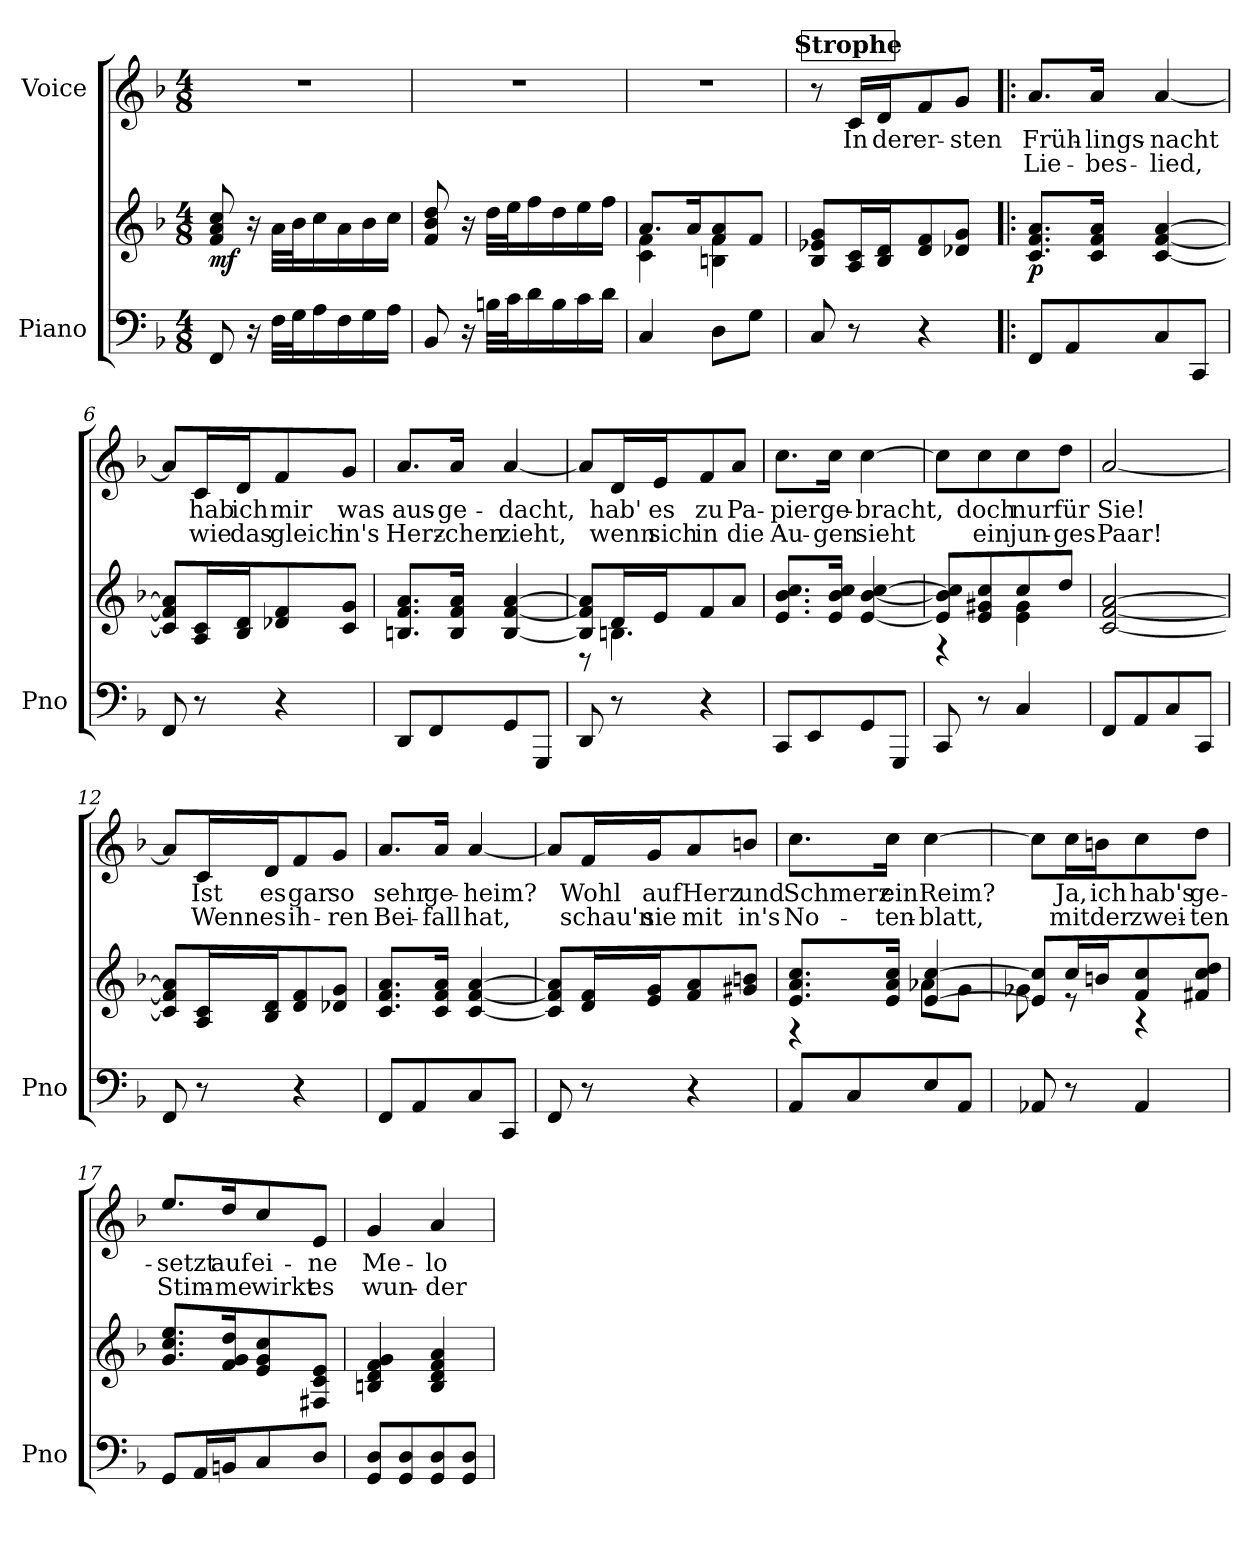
**kern	**kern	**dynam	**kern	**text	**text
*part2	*part2	*part2	*part1	*part1	*part1
*staff3	*staff2	*staff2/3	*staff1	*staff1	*staff1
*I"Piano	*	*	*I"Voice	*	*
*I'Pno	*	*	*	*	*
*clefF4	*clefG2	*	*clefG2	*	*
*k[b-]	*k[b-]	*	*k[b-]	*	*
*M4/8	*M4/8	*	*M4/8	*	*
=1	=1	=1	=1	=1	=1
!	!	!LO:DY:b	!	!	!
8FF/	8f/ 8a/ 8cc/	mf	2r	.	.
16r	16r	.	.	.	.
32F\LLL	32a\LLL	.	.	.	.
32G\J	32b-\J	.	.	.	.
16A\	16cc\	.	.	.	.
16F\	16a\	.	.	.	.
16G\	16b-\	.	.	.	.
16A\JJ	16cc\JJ	.	.	.	.
=2	=2	=2	=2	=2	=2
8BB-/	8f/ 8b-/ 8dd/	.	2r	.	.
16r	16r	.	.	.	.
32Bn\LLL	32dd\LLL	.	.	.	.
32c\J	32ee\J	.	.	.	.
16d\	16ff\	.	.	.	.
16B\	16dd\	.	.	.	.
16c\	16ee\	.	.	.	.
16d\JJ	16ff\JJ	.	.	.	.
=3	=3	=3	=3	=3	=3
*	*^	*	*	*	*
4C/	8.a/L	4c\ 4f\	.	2r	.	.
.	16a/K	.	.	.	.	.
8D\L	8f/ 8a/	4Bn\ 4f\	.	.	.	.
8G\J	8f/J	.	.	.	.	.
*	*v	*v	*	*	*	*
!!LO:REH:place=s1:a:B:fs=14:t=Strophe:qo=0.5
=4	=4	=4	=4	=4	=4
8C/	8B-/ 8e-X/ 8g/L	.	8r	.	.
!	!	!	!	!LO:LY:b	!
8r	16A/ 16c/L	.	16c/LL	In	.
!	!	!	!	!LO:LY:b	!
.	16B-/ 16d/J	.	16d/J	der	.
!	!	!	!	!LO:LY:b	!
4r	8d/ 8f/	.	8f/	er-	.
!	!	!	!	!LO:LY:b	!
.	8d-X/ 8g/J	.	8g/J	-sten	.
=5!|:	=5!|:	=5!|:	=5!|:	=5!|:	=5!|:
!	!	!LO:DY:b	!	!LO:LY:b	!LO:LY:b
8FF/L	8.c/ 8.f/ 8.a/L	p	8.a/L	Früh-	Lie-
8AA/	.	.	.	.	.
!	!	!	!	!LO:LY:b	!LO:LY:b
.	16c/ 16f/ 16a/Jk	.	16a/Jk	-lings-	-bes-
!	!	!	!	!LO:LY:b	!LO:LY:b
8C/	[4c/ [4f/ [4a/	.	[4a/	-nacht	-lied,
8CC/J	.	.	.	.	.
=6	=6	=6	=6	=6	=6
8FF/	8c/] 8f/] 8a/]L	.	8a/L]	.	.
!	!	!	!	!LO:LY:b	!LO:LY:b
8r	16A/ 16c/L	.	16c/L	hab	wie
!	!	!	!	!LO:LY:b	!LO:LY:b
.	16B-/ 16d/J	.	16d/J	ich	das
!	!	!	!	!LO:LY:b	!LO:LY:b
4r	8d-X/ 8f/	.	8f/	mir	gleich
!	!	!	!	!LO:LY:b	!LO:LY:b
.	8c/ 8g/J	.	8g/J	was	in's
=7	=7	=7	=7	=7	=7
!	!	!	!	!LO:LY:b	!LO:LY:b
8DD/L	8.Bn/ 8.f/ 8.a/L	.	8.a/L	aus-	Herz-
8FF/	.	.	.	.	.
!	!	!	!	!LO:LY:b	!LO:LY:b
.	16B/ 16f/ 16a/Jk	.	16a/Jk	-ge-	-chen
!	!	!	!	!LO:LY:b	!LO:LY:b
8GG/	[4B/ [4f/ [4a/	.	[4a/	-dacht,	zieht,
8GGG/J	.	.	.	.	.
=8	=8	=8	=8	=8	=8
*	*^	*	*	*	*
8DD/	8B/] 8f/] 8a/]L	8r	.	8a/L]	.	.
!	!	!	!	!	!LO:LY:b	!LO:LY:b
8r	16d/L	4.Bn\	.	16d/L	hab'	wenn
!	!	!	!	!	!LO:LY:b	!LO:LY:b
.	16e/J	.	.	16e/J	es	sich
!	!	!	!	!	!LO:LY:b	!LO:LY:b
4r	8f/	.	.	8f/	zu	in
!	!	!	!	!	!LO:LY:b	!LO:LY:b
.	8a/J	.	.	8a/J	Pa-	die
*	*v	*v	*	*	*	*
=9	=9	=9	=9	=9	=9
!	!	!	!	!LO:LY:b	!LO:LY:b
8CC/L	8.e/ 8.b-/ 8.cc/L	.	8.cc\L	-pier	Au-
8EE/	.	.	.	.	.
!	!	!	!	!LO:LY:b	!LO:LY:b
.	16e/ 16b-/ 16cc/Jk	.	16cc\Jk	ge-	-gen
!	!	!	!	!LO:LY:b	!LO:LY:b
8GG/	[4e/ [4b-/ [4cc/	.	[4cc\	-bracht,	sieht
8GGG/J	.	.	.	.	.
=10	=10	=10	=10	=10	=10
*	*^	*	*	*	*
8CC/	8e/] 8b-/] 8cc/]L	4r	.	8cc\L]	.	.
!	!	!	!	!	!LO:LY:b	!LO:LY:b
8r	8e/ 8g#X/ 8cc/	.	.	8cc\	doch	ein
!	!	!	!	!	!LO:LY:b	!LO:LY:b
4C/	8cc/	4e\ 4g#\	.	8cc\	nur	jun-
!	!	!	!	!	!LO:LY:b	!LO:LY:b
.	8dd/J	.	.	8dd\J	für	-ges
*	*v	*v	*	*	*	*
=11	=11	=11	=11	=11	=11
!	!	!	!	!LO:LY:b	!LO:LY:b
8FF/L	[2c/ [2f/ [2a/	.	[2a/	Sie!	Paar!
8AA/	.	.	.	.	.
8C/	.	.	.	.	.
8CC/J	.	.	.	.	.
=12	=12	=12	=12	=12	=12
8FF/	8c/] 8f/] 8a/]L	.	8a/L]	.	.
!	!	!	!	!LO:LY:b	!LO:LY:b
8r	16A/ 16c/L	.	16c/L	Ist	Wenn
!	!	!	!	!LO:LY:b	!LO:LY:b
.	16B-/ 16d/J	.	16d/J	es	es
!	!	!	!	!LO:LY:b	!LO:LY:b
4r	8d/ 8f/	.	8f/	gar	ih-
!	!	!	!	!LO:LY:b	!LO:LY:b
.	8d-X/ 8g/J	.	8g/J	so	-ren
=13	=13	=13	=13	=13	=13
!	!	!	!	!LO:LY:b	!LO:LY:b
8FF/L	8.c/ 8.f/ 8.a/L	.	8.a/L	sehr	Bei-
8AA/	.	.	.	.	.
!	!	!	!	!LO:LY:b	!LO:LY:b
.	16c/ 16f/ 16a/Jk	.	16a/Jk	ge-	-fall
!	!	!	!	!LO:LY:b	!LO:LY:b
8C/	[4c/ [4f/ [4a/	.	[4a/	-heim?	hat,
8CC/J	.	.	.	.	.
=14	=14	=14	=14	=14	=14
8FF/	8c/] 8f/] 8a/]L	.	8a/L]	.	.
!	!	!	!	!LO:LY:b	!LO:LY:b
8r	16d/ 16f/L	.	16f/L	Wohl	schau'n
!	!	!	!	!LO:LY:b	!LO:LY:b
.	16e/ 16g/J	.	16g/J	auf	sie
!	!	!	!	!LO:LY:b	!LO:LY:b
4r	8f/ 8a/	.	8a/	Herz	mit
!	!	!	!	!LO:LY:b	!LO:LY:b
.	8g#X/ 8bn/J	.	8bn/J	und	in's
=15	=15	=15	=15	=15	=15
*	*^	*	*	*	*
!	!	!	!	!	!LO:LY:b	!LO:LY:b
8AA/L	8.e/ 8.a/ 8.cc/L	4r	.	8.cc\L	Schmerz	No-
8C/	.	.	.	.	.	.
!	!	!	!	!	!LO:LY:b	!LO:LY:b
.	16e/ 16a/ 16cc/Jk	.	.	16cc\Jk	ein	-ten-
!	!	!	!	!	!LO:LY:b	!LO:LY:b
8E/	[4e/ [4cc/	8a-X\L	.	[4cc\	Reim?	-blatt,
8AA/J	.	8g\J	.	.	.	.
=16	=16	=16	=16	=16	=16	=16
8AA-X/	8e/] 8cc/]L	8g-X\	.	8cc\L]	.	.
!	!	!	!	!	!LO:LY:b	!LO:LY:b
8r	16cc/L	8r	.	16cc\L	Ja,	mit
!	!	!	!	!	!LO:LY:b	!LO:LY:b
.	16bn/J	.	.	16bn\J	ich	der
!	!	!	!	!	!LO:LY:b	!LO:LY:b
4AA-/	8f/ 8cc/	4r	.	8cc\	hab's	zwei-
!	!	!	!	!	!LO:LY:b	!LO:LY:b
.	8f#X/ 8cc/ 8dd/J	.	.	8dd\J	ge-	-ten
*	*v	*v	*	*	*	*
=17	=17	=17	=17	=17	=17
!	!	!	!	!LO:LY:b	!LO:LY:b
8GG/L	8.g/ 8.cc/ 8.ee/L	.	8.ee/L	-setzt	Stim-
16AA/L	.	.	.	.	.
!	!	!	!	!LO:LY:b	!LO:LY:b
16BBn/J	16f/ 16g/ 16dd/K	.	16dd/K	auf	-me
!	!	!	!	!LO:LY:b	!LO:LY:b
8C/	8e/ 8g/ 8cc/	.	8cc/	ei-	wirkt
!	!	!	!	!LO:LY:b	!LO:LY:b
8D/J	8F#X/ 8c/ 8e/J	.	8e/J	-ne	es
=18	=18	=18	=18	=18	=18
!	!	!	!	!LO:LY:b	!LO:LY:b
8GG/ 8D/L	4Bn/ 4d/ 4f/ 4g/	.	4g/	Me-	wun-
8GG/ 8D/	.	.	.	.	.
!	!	!	!	!LO:LY:b	!LO:LY:b
8GG/ 8D/	4B/ 4d/ 4f/ 4a/	.	4a/	-lo-	-der-
8GG/ 8D/J	.	.	.	.	.
=	=	=	=	=	=
*-	*-	*-	*-	*-	*-
